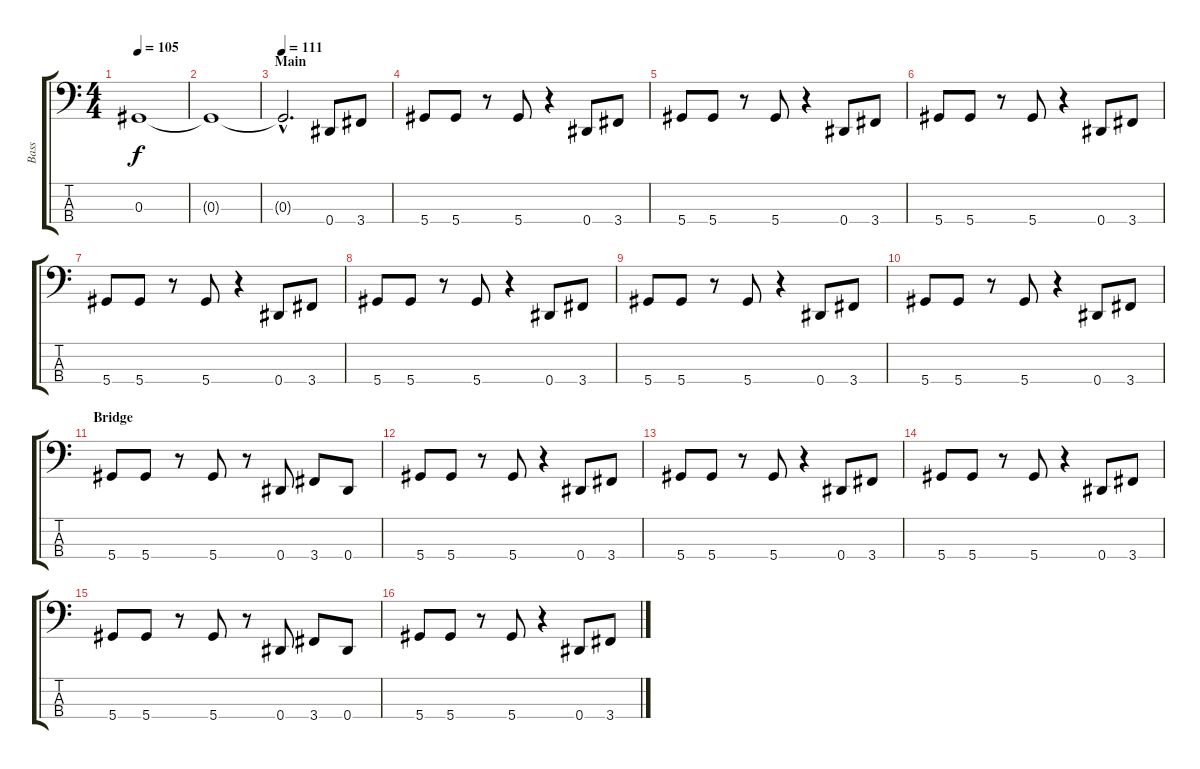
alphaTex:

\track ("Bass" "Bass") {instrument electricbassfinger}
\staff {score tabs}
\tuning (Gb2 Db2 Ab1 Eb1) {hide}
\ts (4 4)
\tempo 105
\clef f4
\ks c
0.3{t}.1{dy f} |
0.3{t}.1 |
\section ("" "Main")
\tempo 111
0.3{hac t}.2{d} 0.4.8 3.4.8 |
5.4.8 5.4.8 r.8 5.4.8 r.4 0.4.8 3.4.8 |
5.4.8 5.4.8 r.8 5.4.8 r.4 0.4.8 3.4.8 |
5.4.8 5.4.8 r.8 5.4.8 r.4 0.4.8 3.4.8 |
5.4.8 5.4.8 r.8 5.4.8 r.4 0.4.8 3.4.8 |
5.4.8 5.4.8 r.8 5.4.8 r.4 0.4.8 3.4.8 |
5.4.8 5.4.8 r.8 5.4.8 r.4 0.4.8 3.4.8 |
5.4.8 5.4.8 r.8 5.4.8 r.4 0.4.8 3.4.8 |
\section ("" "Bridge")
5.4.8 5.4.8 r.8 5.4.8 r.8 0.4.8 3.4.8 0.4.8 |
5.4.8 5.4.8 r.8 5.4.8 r.4 0.4.8 3.4.8 |
5.4.8 5.4.8 r.8 5.4.8 r.4 0.4.8 3.4.8 |
5.4.8 5.4.8 r.8 5.4.8 r.4 0.4.8 3.4.8 |
5.4.8 5.4.8 r.8 5.4.8 r.8 0.4.8 3.4.8 0.4.8 |
5.4.8 5.4.8 r.8 5.4.8 r.4 0.4.8 3.4.8
